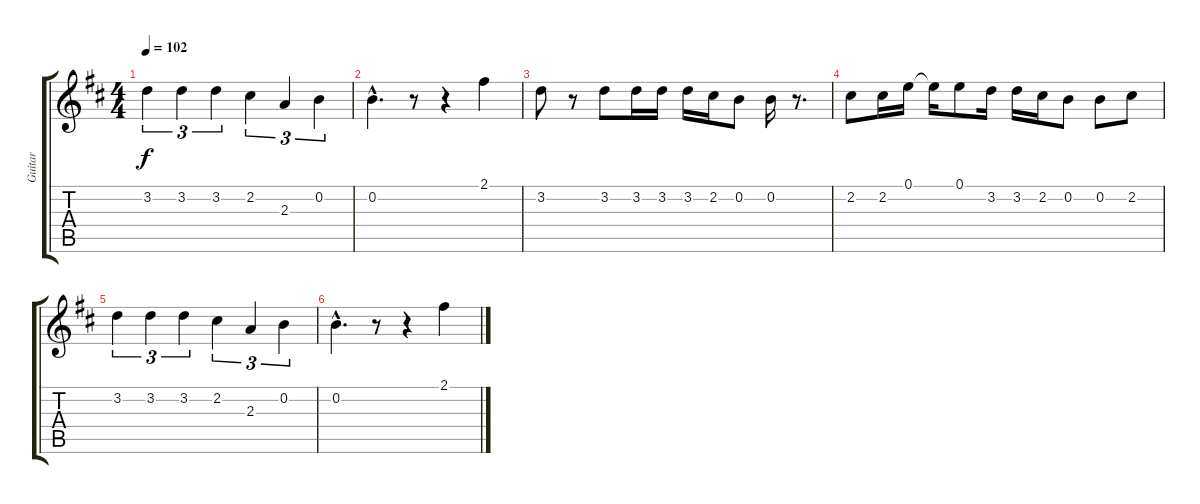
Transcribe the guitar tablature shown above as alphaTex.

\track ("Guitar" "Guitar") {instrument acousticguitarsteel}
\staff {score tabs}
\tuning (E4 B3 G3 D3 A2 E2) {hide}
\ts (4 4)
\tempo 102
\clef g2
\ks d
3.2.4{tu (3 2) dy f} 3.2.4{tu (3 2)} 3.2.4{tu (3 2)} 2.2.4{tu (3 2)} 2.3.4{tu (3 2)} 0.2.4{tu (3 2)} |
0.2{hac}.4{d} r.8 r.4 2.1.4 |
3.2.8 r.8 3.2.8 3.2.16 3.2.16 3.2.16 2.2.16 0.2.8 0.2.16 r.8{d} |
2.2.8 2.2.16 0.1.16 0.1{t}.16 0.1.8 3.2.16 3.2.16 2.2.16 0.2.8 0.2.8 2.2.8 |
3.2.4{tu (3 2)} 3.2.4{tu (3 2)} 3.2.4{tu (3 2)} 2.2.4{tu (3 2)} 2.3.4{tu (3 2)} 0.2.4{tu (3 2)} |
0.2{hac}.4{d} r.8 r.4 2.1.4
